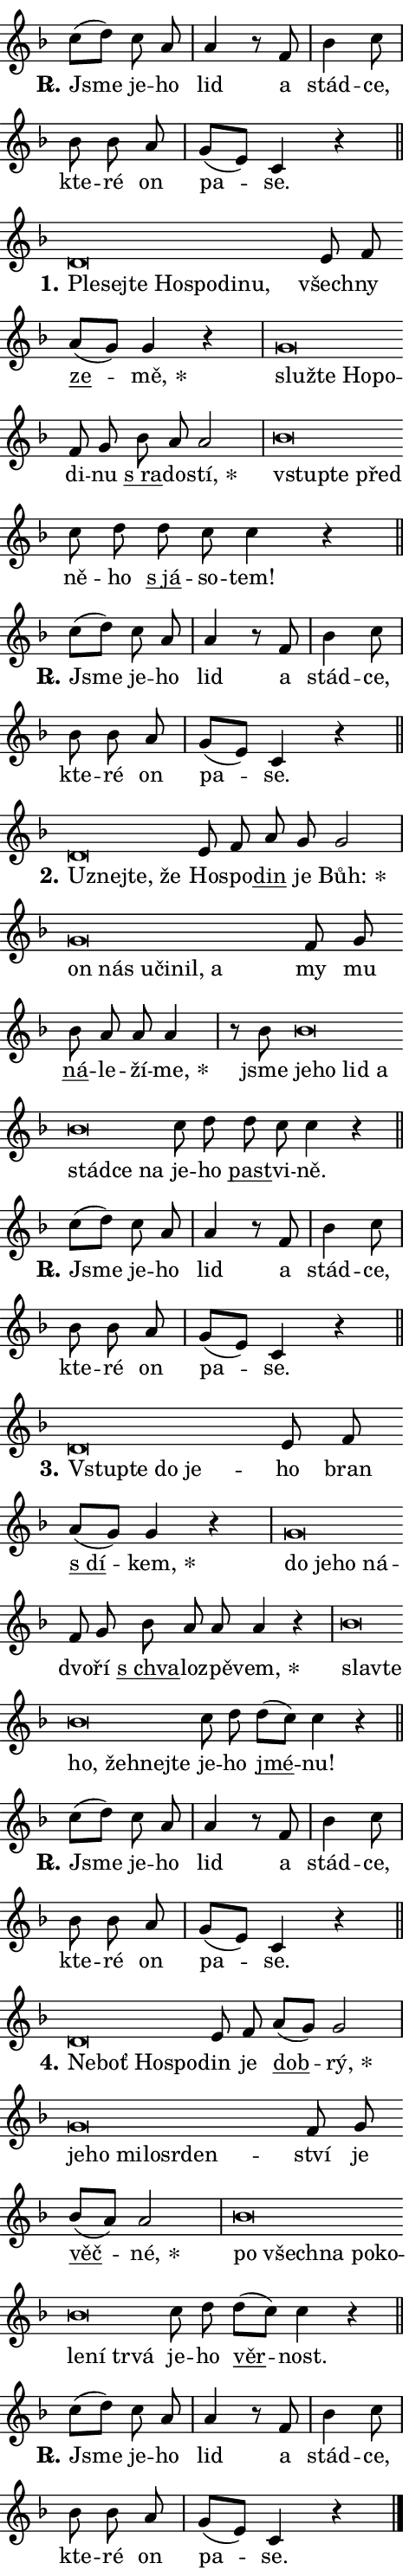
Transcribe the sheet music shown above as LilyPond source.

\version "2.24.0"
\header { tagline = "" }
\paper {
  indent = 0\cm
  top-margin = 0\cm
  right-margin = 0.13\cm % to fit lyric hyphens
  bottom-margin = 0\cm
  left-margin = 0\cm
  paper-width = 8\cm
  page-breaking = #ly:one-page-breaking
  system-system-spacing.basic-distance = #11
  score-system-spacing.basic-distance = #11
  ragged-last = ##f
}


%% Author: Thomas Morley
%% https://lists.gnu.org/archive/html/lilypond-user/2020-05/msg00002.html
#(define (line-position grob)
"Returns position of @var[grob} in current system:
   @code{'start}, if at first time-step
   @code{'end}, if at last time-step
   @code{'middle} otherwise
"
  (let* ((col (ly:item-get-column grob))
         (ln (ly:grob-object col 'left-neighbor))
         (rn (ly:grob-object col 'right-neighbor))
         (col-to-check-left (if (ly:grob? ln) ln col))
         (col-to-check-right (if (ly:grob? rn) rn col))
         (break-dir-left
           (and
             (ly:grob-property col-to-check-left 'non-musical #f)
             (ly:item-break-dir col-to-check-left)))
         (break-dir-right
           (and
             (ly:grob-property col-to-check-right 'non-musical #f)
             (ly:item-break-dir col-to-check-right))))
        (cond ((eqv? 1 break-dir-left) 'start)
              ((eqv? -1 break-dir-right) 'end)
              (else 'middle))))

#(define (tranparent-at-line-position vctor)
  (lambda (grob)
  "Relying on @code{line-position} select the relevant enry from @var{vctor}.
Used to determine transparency,"
    (case (line-position grob)
      ((end) (not (vector-ref vctor 0)))
      ((middle) (not (vector-ref vctor 1)))
      ((start) (not (vector-ref vctor 2))))))

noteHeadBreakVisibility =
#(define-music-function (break-visibility)(vector?)
"Makes @code{NoteHead}s transparent relying on @var{break-visibility}"
#{
  \override NoteHead.transparent =
    #(tranparent-at-line-position break-visibility)
#})

#(define delete-ledgers-for-transparent-note-heads
  (lambda (grob)
    "Reads whether a @code{NoteHead} is transparent.
If so this @code{NoteHead} is removed from @code{'note-heads} from
@var{grob}, which is supposed to be @code{LedgerLineSpanner}.
As a result ledgers are not printed for this @code{NoteHead}"
    (let* ((nhds-array (ly:grob-object grob 'note-heads))
           (nhds-list
             (if (ly:grob-array? nhds-array)
                 (ly:grob-array->list nhds-array)
                 '()))
           ;; Relies on the transparent-property being done before
           ;; Staff.LedgerLineSpanner.after-line-breaking is executed.
           ;; This is fragile ...
           (to-keep
             (remove
               (lambda (nhd)
                 (ly:grob-property nhd 'transparent #f))
               nhds-list)))
      ;; TODO find a better method to iterate over grob-arrays, similiar
      ;; to filter/remove etc for lists
      ;; For now rebuilt from scratch
      (set! (ly:grob-object grob 'note-heads)  '())
      (for-each
        (lambda (nhd)
          (ly:pointer-group-interface::add-grob grob 'note-heads nhd))
        to-keep))))

squashNotes = {
  \override NoteHead.X-extent = #'(-0.2 . 0.2)
  \override NoteHead.Y-extent = #'(-0.75 . 0)
  \override NoteHead.stencil =
    #(lambda (grob)
       (let ((pos (ly:grob-property grob 'staff-position)))
         (begin
           (if (< pos -7) (display "ERROR: Lower brevis then expected\n") (display ""))
           (if (<= pos -6) ly:text-interface::print ly:note-head::print))))
}
unSquashNotes = {
  \revert NoteHead.X-extent
  \revert NoteHead.Y-extent
  \revert NoteHead.stencil
}

hideNotes = \noteHeadBreakVisibility #begin-of-line-visible
unHideNotes = \noteHeadBreakVisibility #all-visible

% work-around for resetting accidentals
% https://lilypond.org/doc/v2.23/Documentation/notation/displaying-rhythms#unmetered-music
cadenzaMeasure = {
  \cadenzaOff
  \partial 1024 s1024
  \cadenzaOn
}

#(define-markup-command (accent layout props text) (markup?)
  "Underline accented syllable"
  (interpret-markup layout props
    #{\markup \override #'(offset . 4.3) \underline { #text }#}))

responsum = \markup \concat {
  "R" \hspace #-1.05 \path #0.1 #'((moveto 0 0.07) (lineto 0.9 0.8)) \hspace #0.05 "."
}

spaceSize = #0.6828661417322834 % exact space size for TeX Gyre Schola

\layout {
  \context {
    \Staff
    \remove "Time_signature_engraver"
    \override LedgerLineSpanner.after-line-breaking = #delete-ledgers-for-transparent-note-heads
  }
  \context {
    \Lyrics {
      \override LyricSpace.minimum-distance = \spaceSize
      \override LyricText.font-name = #"TeX Gyre Schola"
      \override LyricText.font-size = 1
      \override StanzaNumber.font-name = #"TeX Gyre Schola Bold"
      \override StanzaNumber.font-size = 1
    }
  }
  \context {
    \Score 
    \override NoteHead.text =
      #(lambda (grob) 
        (let ((pos (ly:grob-property grob 'staff-position)))
          #{\markup {
            \combine
              \halign #-0.55 \raise #(if (= pos -6) 0 0.5) \override #'(thickness . 2) \draw-line #'(3.2 . 0)
              \musicglyph "noteheads.sM1"
          }#}))
  }
}

% magnetic-lyrics.ily
%
%   written by
%     Jean Abou Samra <jean@abou-samra.fr>
%     Werner Lemberg <wl@gnu.org>
%
%   adapted by
%     Jiri Hon <jiri.hon@gmail.com>
%
% Version 2022-Apr-15

% https://www.mail-archive.com/lilypond-user@gnu.org/msg149350.html

#(define (Left_hyphen_pointer_engraver context)
   "Collect syllable-hyphen-syllable occurrences in lyrics and store
them in properties.  This engraver only looks to the left.  For
example, if the lyrics input is @code{foo -- bar}, it does the
following.

@itemize @bullet
@item
Set the @code{text} property of the @code{LyricHyphen} grob between
@q{foo} and @q{bar} to @code{foo}.

@item
Set the @code{left-hyphen} property of the @code{LyricText} grob with
text @q{foo} to the @code{LyricHyphen} grob between @q{foo} and
@q{bar}.
@end itemize

Use this auxiliary engraver in combination with the
@code{lyric-@/text::@/apply-@/magnetic-@/offset!} hook."
   (let ((hyphen #f)
         (text #f))
     (make-engraver
      (acknowledgers
       ((lyric-syllable-interface engraver grob source-engraver)
        (set! text grob)))
      (end-acknowledgers
       ((lyric-hyphen-interface engraver grob source-engraver)
        ;(when (not (grob::has-interface grob 'lyric-space-interface))
          (set! hyphen grob)));)
      ((stop-translation-timestep engraver)
       (when (and text hyphen)
         (ly:grob-set-object! text 'left-hyphen hyphen))
       (set! text #f)
       (set! hyphen #f)))))

#(define (lyric-text::apply-magnetic-offset! grob)
   "If the space between two syllables is less than the value in
property @code{LyricText@/.details@/.squash-threshold}, move the right
syllable to the left so that it gets concatenated with the left
syllable.

Use this function as a hook for
@code{LyricText@/.after-@/line-@/breaking} if the
@code{Left_@/hyphen_@/pointer_@/engraver} is active."
   (let ((hyphen (ly:grob-object grob 'left-hyphen #f)))
     (when hyphen
       (let ((left-text (ly:spanner-bound hyphen LEFT)))
         (when (grob::has-interface left-text 'lyric-syllable-interface)
           (let* ((common (ly:grob-common-refpoint grob left-text X))
                  (this-x-ext (ly:grob-extent grob common X))
                  (left-x-ext
                   (begin
                     ;; Trigger magnetism for left-text.
                     (ly:grob-property left-text 'after-line-breaking)
                     (ly:grob-extent left-text common X)))
                  ;; `delta` is the gap width between two syllables.
                  (delta (- (interval-start this-x-ext)
                            (interval-end left-x-ext)))
                  (details (ly:grob-property grob 'details))
                  (threshold (assoc-get 'squash-threshold details 0.2)))
             (when (< delta threshold)
               (let* (;; We have to manipulate the input text so that
                      ;; ligatures crossing syllable boundaries are not
                      ;; disabled.  For languages based on the Latin
                      ;; script this is essentially a beautification.
                      ;; However, for non-Western scripts it can be a
                      ;; necessity.
                      (lt (ly:grob-property left-text 'text))
                      (rt (ly:grob-property grob 'text))
                      (is-space (grob::has-interface hyphen 'lyric-space-interface))
                      (space (if is-space " " ""))
                      (extra-delta (if is-space spaceSize 0))
                      ;; Append new syllable.
                      (ltrt-space (if (and (string? lt) (string? rt))
                                (string-append lt space rt)
                                (make-concat-markup (list lt space rt))))
                      ;; Right-align `ltrt` to the right side.
                      (ltrt-space-markup (grob-interpret-markup
                               grob
                               (make-translate-markup
                                (cons (interval-length this-x-ext) 0)
                                (make-right-align-markup ltrt-space)))))
                 (begin
                   ;; Don't print `left-text`.
                   (ly:grob-set-property! left-text 'stencil #f)
                   ;; Set text and stencil (which holds all collected
                   ;; syllables so far) and shift it to the left.
                   (ly:grob-set-property! grob 'text ltrt-space)
                   (ly:grob-set-property! grob 'stencil ltrt-space-markup)
                   (ly:grob-translate-axis! grob (- (- delta extra-delta)) X))))))))))


#(define (lyric-hyphen::displace-bounds-first grob)
   ;; Make very sure this callback isn't triggered too early.
   (let ((left (ly:spanner-bound grob LEFT))
         (right (ly:spanner-bound grob RIGHT)))
     (ly:grob-property left 'after-line-breaking)
     (ly:grob-property right 'after-line-breaking)
     (ly:lyric-hyphen::print grob)))

squashThreshold = #0.4

\layout {
  \context {
    \Lyrics
    \consists #Left_hyphen_pointer_engraver
    \override LyricText.after-line-breaking =
      #lyric-text::apply-magnetic-offset!
    \override LyricHyphen.stencil = #lyric-hyphen::displace-bounds-first
    \override LyricText.details.squash-threshold = \squashThreshold
    \override LyricHyphen.minimum-distance = 0
    \override LyricHyphen.minimum-length = \squashThreshold
  }
}

squashText = \override LyricText.details.squash-threshold = 9999
unSquashText = \override LyricText.details.squash-threshold = \squashThreshold

leftText = \override LyricText.self-alignment-X = #LEFT
unLeftText = \revert LyricText.self-alignment-X

starOffset = #(lambda (grob) 
                (let ((x_offset (ly:self-alignment-interface::aligned-on-x-parent grob)))
                  (if (= x_offset 0) 0 (+ x_offset 1.2))))

star = #(define-music-function (syllable)(string?)
"Append star separator at the end of a syllable"
#{
  \once \override LyricText.X-offset = #starOffset
  \lyricmode { \markup {
    #syllable
    \override #'((font-name . "TeX Gyre Schola Bold")) \hspace #0.2 \lower #0.65 \larger "*"
  } }
#})

starAccent = #(define-music-function (syllable)(string?)
"Append star separator at the end of a syllable and make accent"
#{
  \once \override LyricText.X-offset = #starOffset
  \lyricmode { \markup {
    \accent #syllable
    \override #'((font-name . "TeX Gyre Schola Bold")) \hspace #0.2 \lower #0.65 \larger "*"
  } }
#})

breath = #(define-music-function (syllable)(string?)
"Append breathing indicator at the end of a syllable"
#{
  \lyricmode { \markup { #syllable "+" } }
#})

optionalBreath = #(define-music-function (syllable)(string?)
"Append optional breathing indicator at the end of a syllable"
#{
  \lyricmode { \markup { #syllable "(+)" } }
#})


\score {
    <<
        \new Voice = "melody" { \cadenzaOn \key f \major \relative { c''8[( d)] c a \cadenzaMeasure \bar "|" a4 r8 f \cadenzaMeasure \bar "|" bes4 c8 \cadenzaMeasure \bar "|" bes bes a \cadenzaMeasure \bar "|" g[( e)] c4 r \cadenzaMeasure \bar "||" \break } }
        \new Lyrics \lyricsto "melody" { \lyricmode { \set stanza = \responsum
Jsme je -- ho lid a stád -- ce, kte -- ré on pa -- se. } }
    >>
    \layout {}
}

\score {
    <<
        \new Voice = "melody" { \cadenzaOn \key f \major \relative { \squashNotes d'\breve*1/16 \hideNotes \breve*1/16 \bar "" \breve*1/16 \bar "" \breve*1/16 \bar "" \breve*1/16 \bar "" \breve*1/16 \breve*1/16 \bar "" \unHideNotes \unSquashNotes e8 f \bar "" a[( g)] g4 r \cadenzaMeasure \bar "|" \squashNotes g\breve*1/16 \hideNotes \breve*1/16 \bar "" \breve*1/16 \breve*1/16 \bar "" \unHideNotes \unSquashNotes f8 g \bar "" bes a a2 \cadenzaMeasure \bar "|" \squashNotes bes\breve*1/16 \hideNotes \breve*1/16 \breve*1/16 \bar "" \unHideNotes \unSquashNotes c8 d \bar "" d c c4 r \cadenzaMeasure \bar "||" \break } }
        \new Lyrics \lyricsto "melody" { \lyricmode { \set stanza = "1."
\leftText Ple -- \squashText sej -- te Ho -- spo -- di -- nu, \unLeftText \unSquashText všech -- ny \markup \accent ze -- \star mě, \leftText služ -- \squashText te Ho -- po -- \unLeftText \unSquashText di -- nu \markup \accent "s ra" -- do -- \star stí, \leftText vstup -- \squashText te před \unLeftText \unSquashText ně -- ho \markup \accent "s já" -- so -- tem! } }
    >>
    \layout {}
}

\score {
    <<
        \new Voice = "melody" { \cadenzaOn \key f \major \relative { c''8[( d)] c a \cadenzaMeasure \bar "|" a4 r8 f \cadenzaMeasure \bar "|" bes4 c8 \cadenzaMeasure \bar "|" bes bes a \cadenzaMeasure \bar "|" g[( e)] c4 r \cadenzaMeasure \bar "||" \break } }
        \new Lyrics \lyricsto "melody" { \lyricmode { \set stanza = \responsum
Jsme je -- ho lid a stád -- ce, kte -- ré on pa -- se. } }
    >>
    \layout {}
}

\score {
    <<
        \new Voice = "melody" { \cadenzaOn \key f \major \relative { \squashNotes d'\breve*1/16 \hideNotes \breve*1/16 \bar "" \breve*1/16 \breve*1/16 \bar "" \unHideNotes \unSquashNotes e8 f \bar "" a g g2 \cadenzaMeasure \bar "|" \squashNotes g\breve*1/16 \hideNotes \breve*1/16 \bar "" \breve*1/16 \bar "" \breve*1/16 \bar "" \breve*1/16 \breve*1/16 \bar "" \unHideNotes \unSquashNotes f8 g \bar "" bes a a a4 \cadenzaMeasure \bar "|" r8 bes \squashNotes bes\breve*1/16 \hideNotes \breve*1/16 \bar "" \breve*1/16 \bar "" \breve*1/16 \bar "" \breve*1/16 \bar "" \breve*1/16 \breve*1/16 \bar "" \unHideNotes \unSquashNotes c8 d \bar "" d c c4 r \cadenzaMeasure \bar "||" \break } }
        \new Lyrics \lyricsto "melody" { \lyricmode { \set stanza = "2."
\leftText U -- \squashText znej -- te, že \unLeftText \unSquashText Ho -- spo -- \markup \accent din je \star Bůh: \leftText on \squashText nás u -- či -- nil, a \unLeftText \unSquashText my mu \markup \accent ná -- le -- ží -- \star me, jsme \leftText je -- \squashText ho lid a stád -- ce na \unLeftText \unSquashText je -- ho \markup \accent past -- vi -- ně. } }
    >>
    \layout {}
}

\score {
    <<
        \new Voice = "melody" { \cadenzaOn \key f \major \relative { c''8[( d)] c a \cadenzaMeasure \bar "|" a4 r8 f \cadenzaMeasure \bar "|" bes4 c8 \cadenzaMeasure \bar "|" bes bes a \cadenzaMeasure \bar "|" g[( e)] c4 r \cadenzaMeasure \bar "||" \break } }
        \new Lyrics \lyricsto "melody" { \lyricmode { \set stanza = \responsum
Jsme je -- ho lid a stád -- ce, kte -- ré on pa -- se. } }
    >>
    \layout {}
}

\score {
    <<
        \new Voice = "melody" { \cadenzaOn \key f \major \relative { \squashNotes d'\breve*1/16 \hideNotes \breve*1/16 \bar "" \breve*1/16 \breve*1/16 \bar "" \unHideNotes \unSquashNotes e8 f \bar "" a[( g)] g4 r \cadenzaMeasure \bar "|" \squashNotes g\breve*1/16 \hideNotes \breve*1/16 \bar "" \breve*1/16 \breve*1/16 \bar "" \unHideNotes \unSquashNotes f8 g \bar "" bes a a a4 r \cadenzaMeasure \bar "|" \squashNotes bes\breve*1/16 \hideNotes \breve*1/16 \bar "" \breve*1/16 \bar "" \breve*1/16 \bar "" \breve*1/16 \breve*1/16 \bar "" \unHideNotes \unSquashNotes c8 d \bar "" d[( c)] c4 r \cadenzaMeasure \bar "||" \break } }
        \new Lyrics \lyricsto "melody" { \lyricmode { \set stanza = "3."
\leftText Vstup -- \squashText te do je -- \unLeftText \unSquashText ho bran \markup \accent "s dí" -- \star kem, \leftText do \squashText je -- ho ná -- \unLeftText \unSquashText dvo -- ří \markup \accent "s chva" -- lo -- zpě -- \star vem, \leftText sla -- \squashText vte ho, žeh -- nej -- te \unLeftText \unSquashText je -- ho \markup \accent jmé -- nu! } }
    >>
    \layout {}
}

\score {
    <<
        \new Voice = "melody" { \cadenzaOn \key f \major \relative { c''8[( d)] c a \cadenzaMeasure \bar "|" a4 r8 f \cadenzaMeasure \bar "|" bes4 c8 \cadenzaMeasure \bar "|" bes bes a \cadenzaMeasure \bar "|" g[( e)] c4 r \cadenzaMeasure \bar "||" \break } }
        \new Lyrics \lyricsto "melody" { \lyricmode { \set stanza = \responsum
Jsme je -- ho lid a stád -- ce, kte -- ré on pa -- se. } }
    >>
    \layout {}
}

\score {
    <<
        \new Voice = "melody" { \cadenzaOn \key f \major \relative { \squashNotes d'\breve*1/16 \hideNotes \breve*1/16 \bar "" \breve*1/16 \breve*1/16 \bar "" \unHideNotes \unSquashNotes e8 f \bar "" a[( g)] g2 \cadenzaMeasure \bar "|" \squashNotes g\breve*1/16 \hideNotes \breve*1/16 \bar "" \breve*1/16 \bar "" \breve*1/16 \bar "" \breve*1/16 \breve*1/16 \bar "" \unHideNotes \unSquashNotes f8 g \bar "" bes[( a)] a2 \cadenzaMeasure \bar "|" \squashNotes bes\breve*1/16 \hideNotes \breve*1/16 \bar "" \breve*1/16 \bar "" \breve*1/16 \bar "" \breve*1/16 \bar "" \breve*1/16 \bar "" \breve*1/16 \bar "" \breve*1/16 \breve*1/16 \bar "" \unHideNotes \unSquashNotes c8 d \bar "" d[( c)] c4 r \cadenzaMeasure \bar "||" \break } }
        \new Lyrics \lyricsto "melody" { \lyricmode { \set stanza = "4."
\leftText Ne -- \squashText boť Ho -- spo -- \unLeftText \unSquashText din je \markup \accent dob -- \star rý, \leftText je -- \squashText ho mi -- lo -- sr -- den -- \unLeftText \unSquashText ství je \markup \accent věč -- \star né, \leftText po \squashText všech -- na po -- ko -- le -- ní tr -- vá \unLeftText \unSquashText je -- ho \markup \accent věr -- nost. } }
    >>
    \layout {}
}

\score {
    <<
        \new Voice = "melody" { \cadenzaOn \key f \major \relative { c''8[( d)] c a \cadenzaMeasure \bar "|" a4 r8 f \cadenzaMeasure \bar "|" bes4 c8 \cadenzaMeasure \bar "|" bes bes a \cadenzaMeasure \bar "|" g[( e)] c4 r \cadenzaMeasure \bar "||" \break } \bar "|." }
        \new Lyrics \lyricsto "melody" { \lyricmode { \set stanza = \responsum
Jsme je -- ho lid a stád -- ce, kte -- ré on pa -- se. } }
    >>
    \layout {}
}
